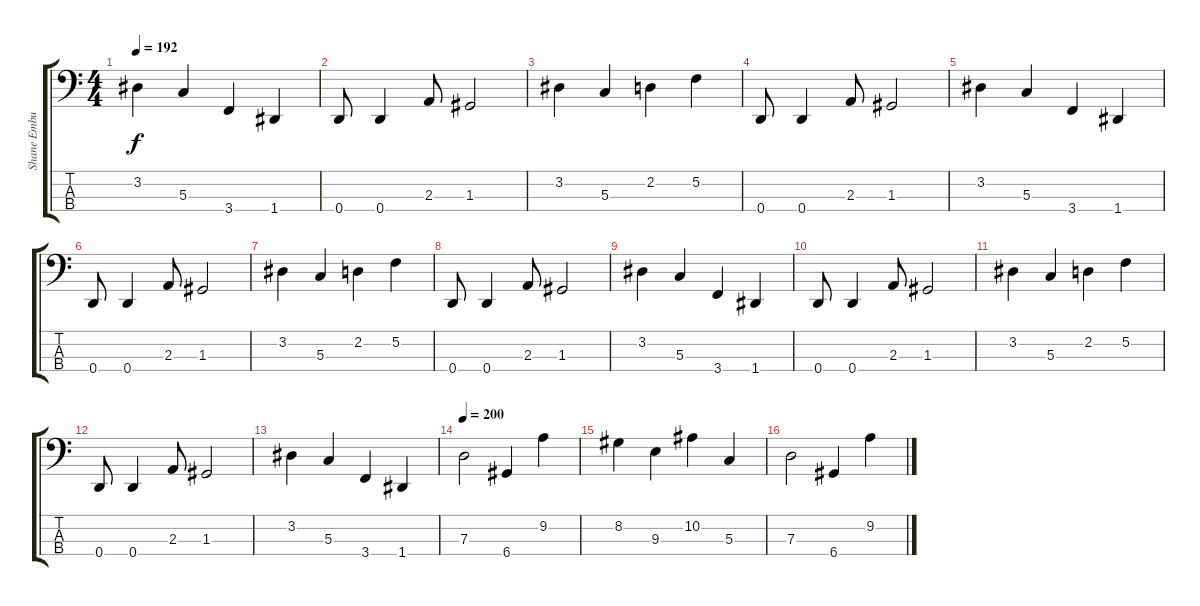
\track ("Shane Embury (Bass)" "Shane Embu") {instrument electricbassfinger}
\staff {score tabs}
\tuning (F2 C2 G1 D1) {hide}
\ts (4 4)
\tempo 192
\clef f4
\ks c
3.2.4{dy f} 5.3.4 3.4.4 1.4.4 |
0.4.8 0.4.4 2.3.8 1.3.2 |
3.2.4 5.3.4 2.2.4 5.2.4 |
0.4.8 0.4.4 2.3.8 1.3.2 |
3.2.4 5.3.4 3.4.4 1.4.4 |
0.4.8 0.4.4 2.3.8 1.3.2 |
3.2.4 5.3.4 2.2.4 5.2.4 |
0.4.8 0.4.4 2.3.8 1.3.2 |
3.2.4 5.3.4 3.4.4 1.4.4 |
0.4.8 0.4.4 2.3.8 1.3.2 |
3.2.4 5.3.4 2.2.4 5.2.4 |
0.4.8 0.4.4 2.3.8 1.3.2 |
3.2.4 5.3.4 3.4.4 1.4.4 |
\tempo 200
7.3.2 6.4.4 9.2.4 |
8.2.4 9.3.4 10.2.4 5.3.4 |
7.3.2 6.4.4 9.2.4
